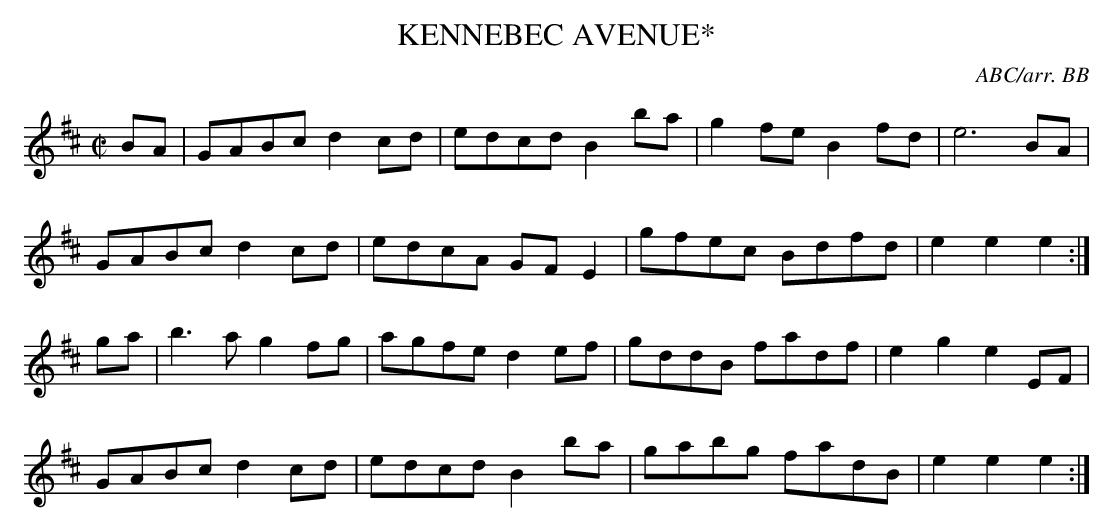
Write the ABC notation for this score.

X:1
T:KENNEBEC AVENUE*
C:ABC/arr. BB
M:C|
L:1/8
K:Edor
BA|GABc d2cd|edcd B2ba|g2fe B2fd|e6 BA|
GABc d2cd|edcA GFE2|gfec Bdfd|e2 e2 e2 :|
ga|b3a g2fg|agfe d2ef|gddB fadf|e2g2 e2EF|
GABc d2cd|edcd B2ba|gabg fadB|e2 e2 e2 :|
